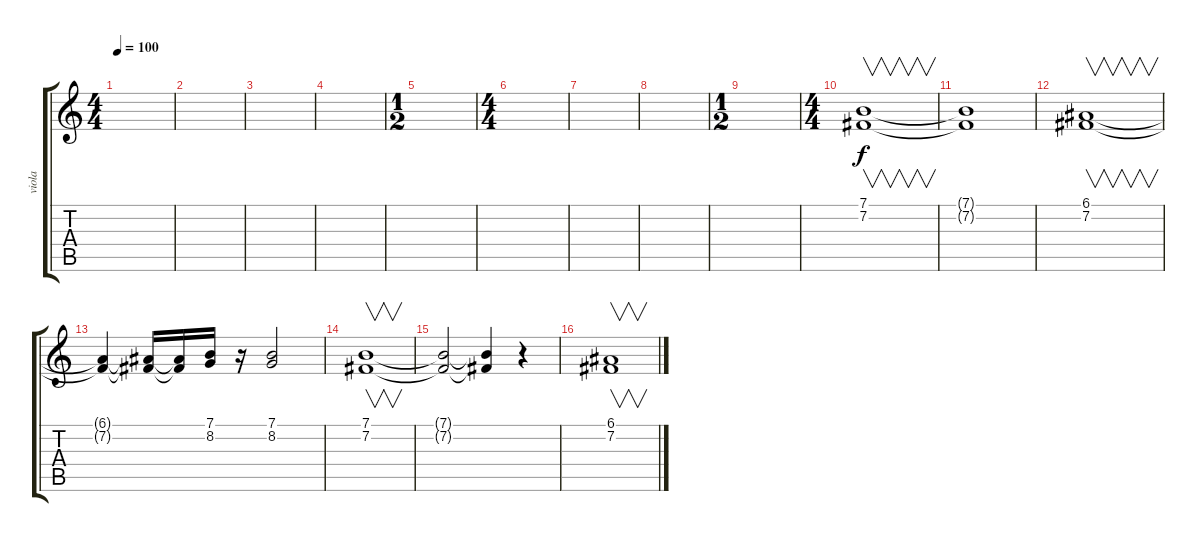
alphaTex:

\track ("viola" "viola") {instrument synthstrings1}
\staff {score tabs}
\tuning (E4 B3 G3 D3 A2 E2) {hide}
\ts (4 4)
\tempo 100
\clef g2
\ks c
|
|
|
|
\ts (1 2)
|
\ts (4 4)
|
|
|
\ts (1 2)
|
\ts (4 4)
(7.1 7.2).1{v} |
(7.1{t} 7.2{t}).1 |
(6.1 7.2).1{v} |
(6.1{t} 7.2{t}).4 (6.1{t} 7.2{t}).16 (6.1{t} 7.2{t}).16 (7.1 8.2).16 r.16 (7.1 8.2).2 |
(7.1 7.2).1{v} |
(7.1{t} 7.2{t}).2 (7.1{t} 7.2{t}).4 r.4 |
(6.1 7.2).1{v}
